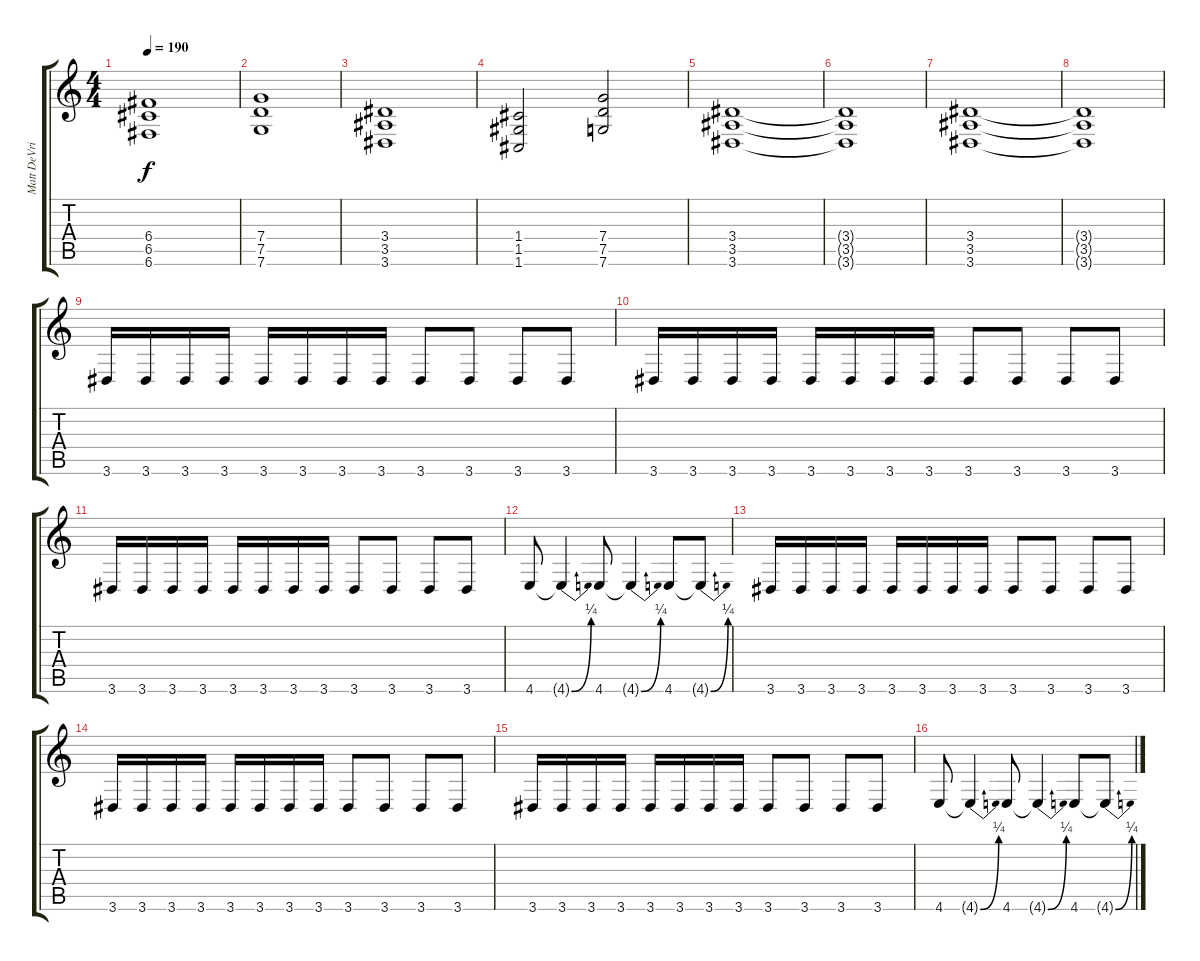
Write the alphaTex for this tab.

\track ("Matt DeVries" "Matt DeVri") {instrument distortionguitar}
\staff {score tabs}
\tuning (D4 A3 F3 C3 G2 C2) {hide}
\ts (4 4)
\tempo 190
\clef g2
\ks c
(6.4 6.5 6.6).1{dy f} |
(7.4 7.5 7.6).1 |
(3.4 3.5 3.6).1 |
(1.4 1.5 1.6).2 (7.4 7.5 7.6).2 |
(3.4 3.5 3.6).1 |
(3.4{t} 3.5{t} 3.6{t}).1 |
(3.4 3.5 3.6).1 |
(3.4{t} 3.5{t} 3.6{t}).1 |
3.6.16 3.6.16 3.6.16 3.6.16 3.6.16 3.6.16 3.6.16 3.6.16 3.6.8 3.6.8 3.6.8 3.6.8 |
3.6.16 3.6.16 3.6.16 3.6.16 3.6.16 3.6.16 3.6.16 3.6.16 3.6.8 3.6.8 3.6.8 3.6.8 |
3.6.16 3.6.16 3.6.16 3.6.16 3.6.16 3.6.16 3.6.16 3.6.16 3.6.8 3.6.8 3.6.8 3.6.8 |
4.6.8 4.6{be (bend 0 0 60 1) t}.4 4.6.8 4.6{be (bend 0 0 60 1) t}.4 4.6.8 4.6{be (bend 0 0 60 1) t}.8 |
3.6.16 3.6.16 3.6.16 3.6.16 3.6.16 3.6.16 3.6.16 3.6.16 3.6.8 3.6.8 3.6.8 3.6.8 |
3.6.16 3.6.16 3.6.16 3.6.16 3.6.16 3.6.16 3.6.16 3.6.16 3.6.8 3.6.8 3.6.8 3.6.8 |
3.6.16 3.6.16 3.6.16 3.6.16 3.6.16 3.6.16 3.6.16 3.6.16 3.6.8 3.6.8 3.6.8 3.6.8 |
4.6.8 4.6{be (bend 0 0 60 1) t}.4 4.6.8 4.6{be (bend 0 0 60 1) t}.4 4.6.8 4.6{be (bend 0 0 60 1) t}.8
